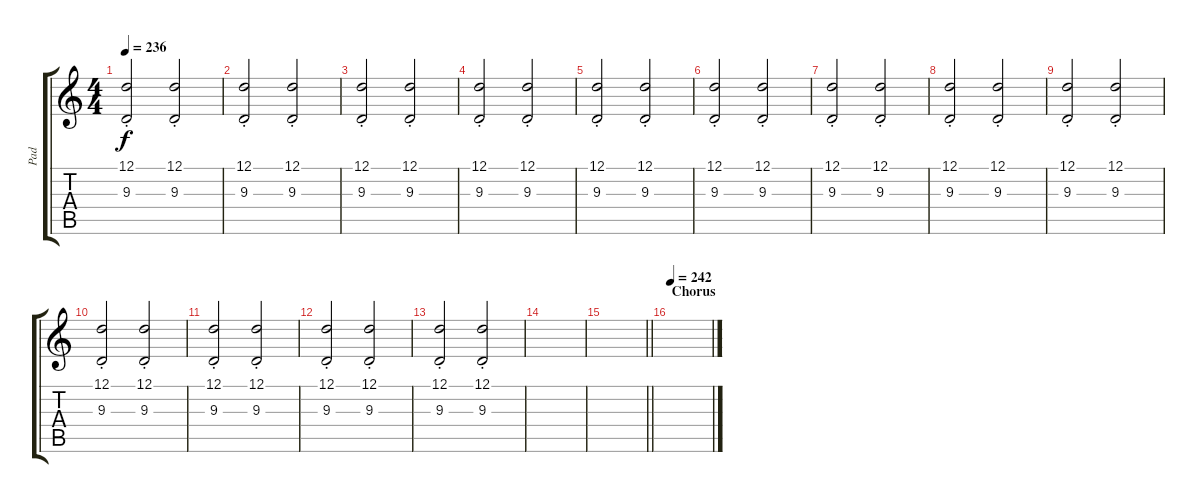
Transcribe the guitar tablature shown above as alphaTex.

\track ("Pad" "Pad") {instrument pad8sweep}
\staff {score tabs}
\tuning (D4 A3 F3 C3 G2 C2) {hide}
\ts (4 4)
\tempo 236
\clef g2
\ks c
(12.1{st} 9.3{st}).2{dy f} (12.1{st} 9.3{st}).2 |
(12.1{st} 9.3{st}).2 (12.1{st} 9.3{st}).2 |
(12.1{st} 9.3{st}).2 (12.1{st} 9.3{st}).2 |
(12.1{st} 9.3{st}).2 (12.1{st} 9.3{st}).2 |
(12.1{st} 9.3{st}).2 (12.1{st} 9.3{st}).2 |
(12.1{st} 9.3{st}).2 (12.1{st} 9.3{st}).2 |
(12.1{st} 9.3{st}).2 (12.1{st} 9.3{st}).2 |
(12.1{st} 9.3{st}).2 (12.1{st} 9.3{st}).2 |
(12.1{st} 9.3{st}).2 (12.1{st} 9.3{st}).2 |
(12.1{st} 9.3{st}).2 (12.1{st} 9.3{st}).2 |
(12.1{st} 9.3{st}).2 (12.1{st} 9.3{st}).2 |
(12.1{st} 9.3{st}).2 (12.1{st} 9.3{st}).2 |
(12.1{st} 9.3{st}).2 (12.1{st} 9.3{st}).2 |
|
\barLineRight lightlight
|
\section ("" "Chorus")
\tempo 242
